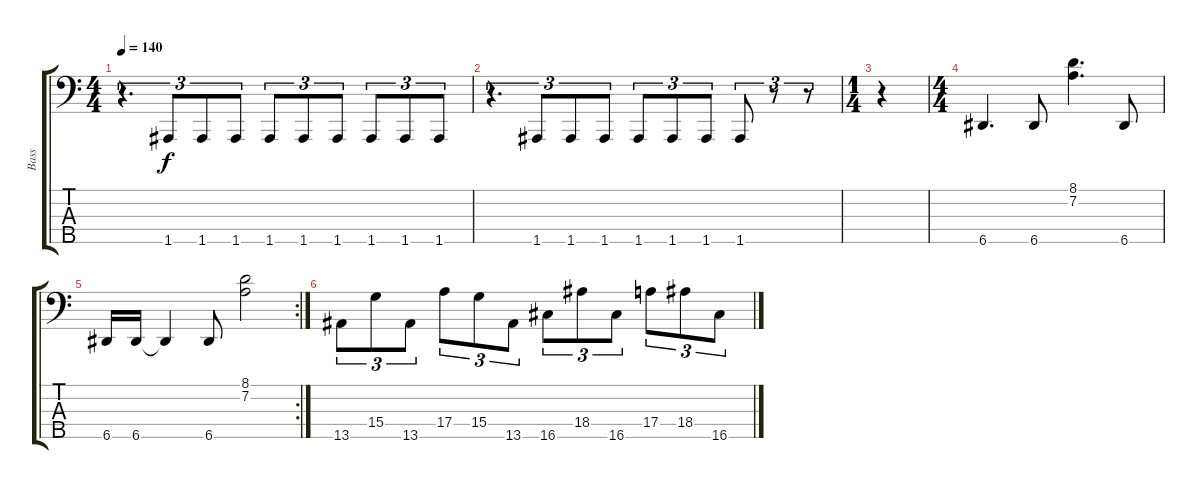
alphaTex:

\track ("Bass" "Bass") {instrument electricbassfinger}
\staff {score tabs}
\tuning (Gb2 D2 A1 E1 A0) {hide}
\ts (4 4)
\tempo 140
\clef f4
\ks c
r.4{d tu (3 2) dy f} 1.5.8{tu (3 2)} 1.5.8{tu (3 2)} 1.5.8{tu (3 2)} 1.5.8{tu (3 2)} 1.5.8{tu (3 2)} 1.5.8{tu (3 2)} 1.5.8{tu (3 2)} 1.5.8{tu (3 2)} 1.5.8{tu (3 2)} |
r.4{d tu (3 2)} 1.5.8{tu (3 2)} 1.5.8{tu (3 2)} 1.5.8{tu (3 2)} 1.5.8{tu (3 2)} 1.5.8{tu (3 2)} 1.5.8{tu (3 2)} 1.5.8{tu (3 2)} r.8{tu (3 2)} r.8{tu (3 2)} |
\ts (1 4)
r.4 |
\ts (4 4)
6.5.4{d} 6.5.8 (8.1 7.2).4{d} 6.5.8 |
\rc 2
6.5.16 6.5.16 6.5{t}.4 6.5.8 (8.1 7.2).2 |
13.5.8{tu (3 2)} 15.4.8{tu (3 2)} 13.5.8{tu (3 2)} 17.4.8{tu (3 2)} 15.4.8{tu (3 2)} 13.5.8{tu (3 2)} 16.5.8{tu (3 2)} 18.4.8{tu (3 2)} 16.5.8{tu (3 2)} 17.4.8{tu (3 2)} 18.4.8{tu (3 2)} 16.5.8{tu (3 2)}
